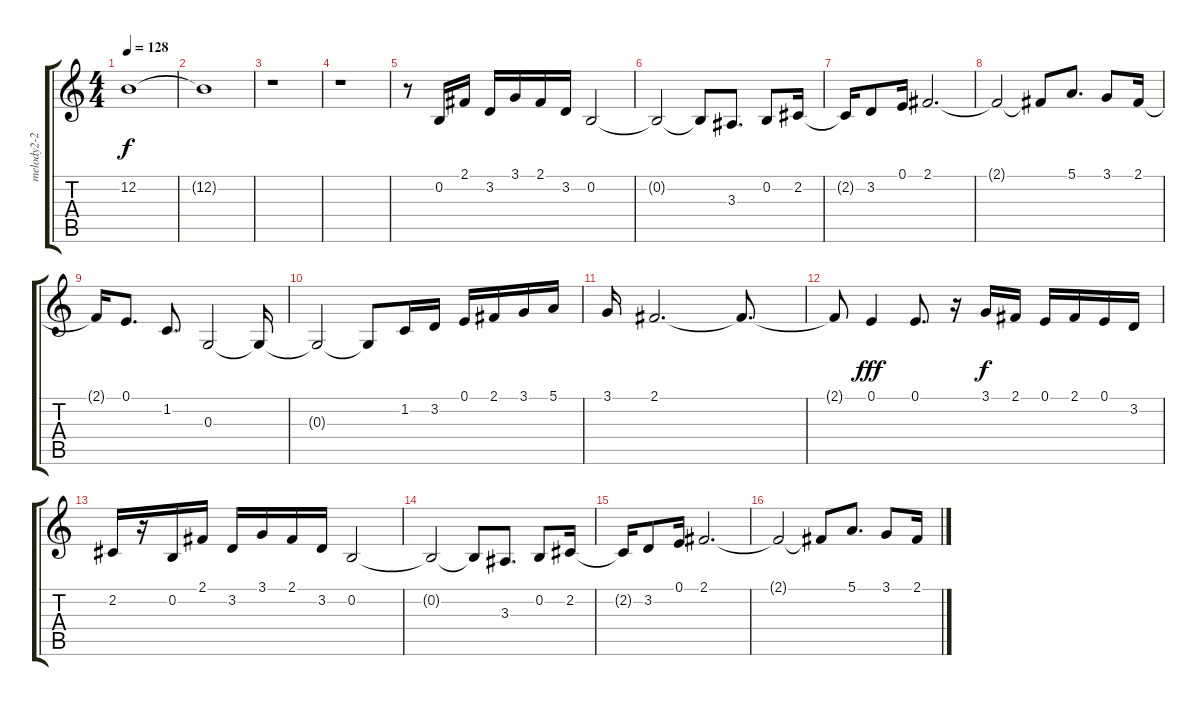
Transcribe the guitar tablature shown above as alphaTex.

\track ("melody2-2" "melody2-2") {instrument lead2sawtooth}
\staff {score tabs}
\tuning (E4 B3 G3 D3 A2 E2) {hide}
\ts (4 4)
\tempo 128
\clef g2
\ks c
12.2.1{dy f} |
12.2{t}.1 |
r.1 |
r.1 |
r.8 0.2.16 2.1.16 3.2.16 3.1.16 2.1.16 3.2.16 0.2.2 |
0.2{t}.2 0.2{t}.8 3.3.8{d} 0.2.8 2.2.16 |
2.2{t}.16 3.2.8 0.1.16 2.1.2{d} |
2.1{t}.2 2.1{t}.8 5.1.8{d} 3.1.8 2.1.16 |
2.1{t}.16 0.1.8{d} 1.2.8{d} 0.3.2 0.3{t}.16 |
0.3{t}.2 0.3{t}.8 1.2.16 3.2.16 0.1.16 2.1.16 3.1.16 5.1.16 |
3.1.16 2.1.2{d} 2.1{t}.8{d} |
2.1{t}.8 0.1.4{dy fff} 0.1.8{d} r.16 3.1.16{dy f} 2.1.16 0.1.16 2.1.16 0.1.16 3.2.16 |
2.2.16 r.16 0.2.16 2.1.16 3.2.16 3.1.16 2.1.16 3.2.16 0.2.2 |
0.2{t}.2 0.2{t}.8 3.3.8{d} 0.2.8 2.2.16 |
2.2{t}.16 3.2.8 0.1.16 2.1.2{d} |
2.1{t}.2 2.1{t}.8 5.1.8{d} 3.1.8 2.1.16
